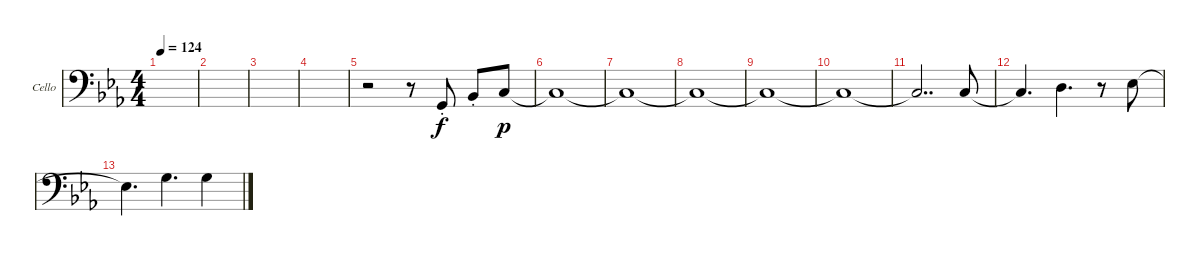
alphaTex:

\bracketExtendMode groupsimilarinstruments
\firstSystemTrackNameOrientation horizontal
\otherSystemsTrackNameOrientation horizontal
\track ("Celloensemble" "Cello") {instrument cello}
\staff {score}
\tuning (A3 D3 G2 C2)
\ts (4 4)
\tempo 124
\clef f4
\ks cminor
|
|
|
|
r.2 r.8 0.3{st}.8 3.3{st}.8 12.4.8{dy p} |
12.4{t}.1 |
12.4{t}.1 |
12.4{t}.1 |
12.4{t}.1 |
12.4{t}.1 |
12.4{t}.2{dd} 5.3.8 |
5.3{t}.4{d} 7.3.4{d} r.8 8.3.8 |
8.3{t}.4{d} 12.3.4{d} 12.3.4
